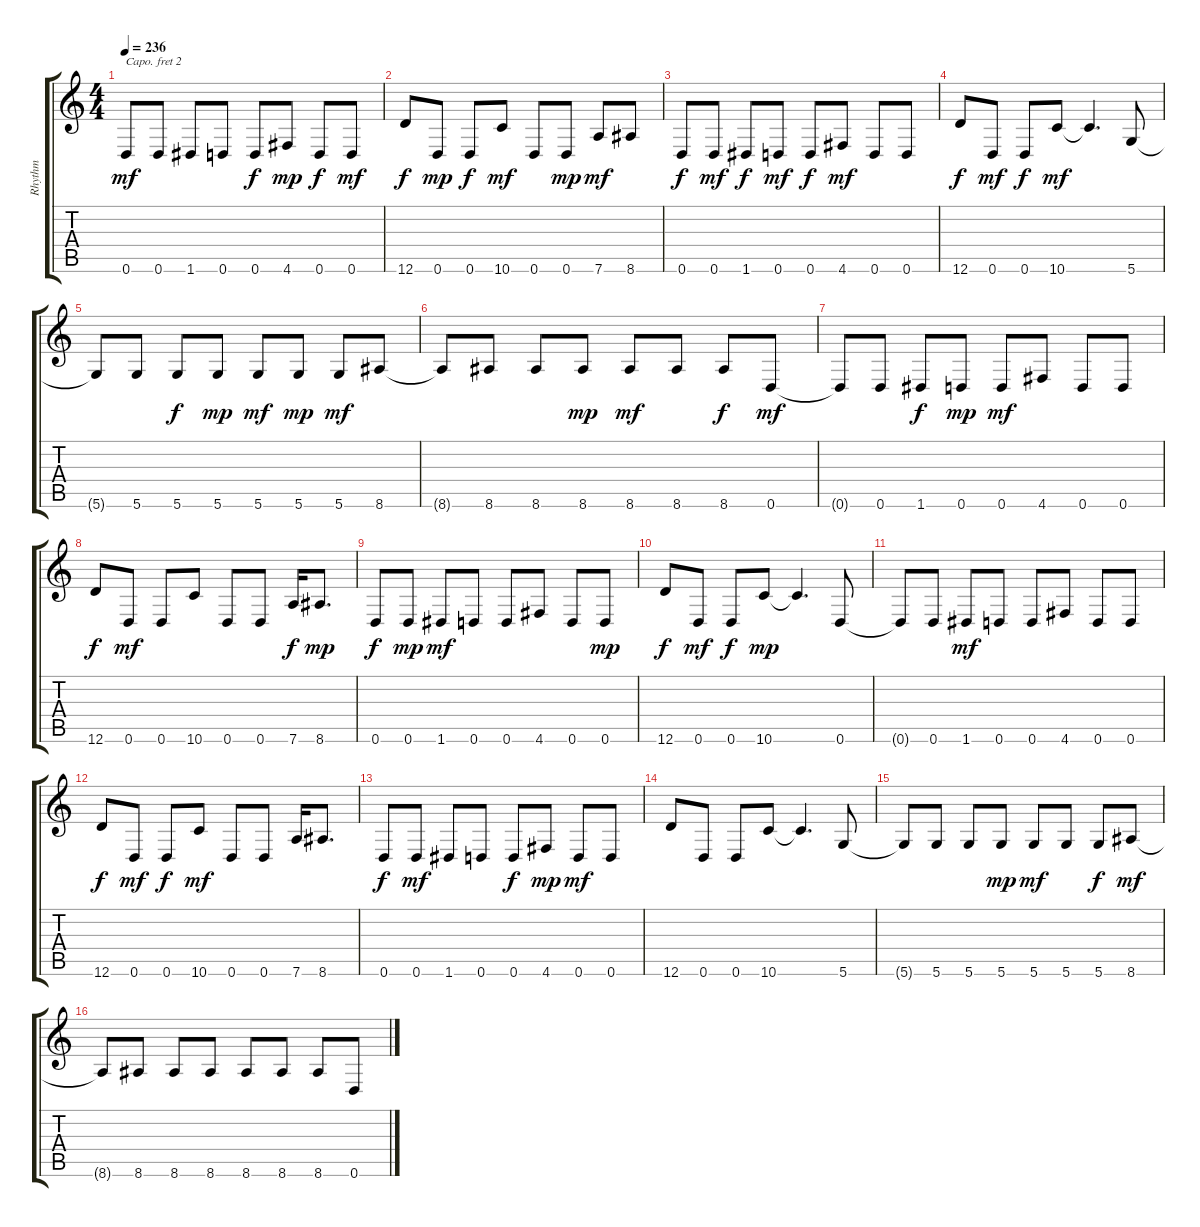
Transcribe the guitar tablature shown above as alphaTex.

\track ("Rhythm" "Rhythm") {instrument distortionguitar}
\staff {score tabs}
\capo 2
\tuning (D4 A3 F3 C3 G2 C2) {hide}
\ts (4 4)
\tempo 236
\clef g2
\ks c
0.6{t}.8{dy mf} 0.6.8 1.6.8 0.6.8 0.6.8{dy f} 4.6.8{dy mp} 0.6.8{dy f} 0.6.8{dy mf} |
12.6.8{dy f} 0.6.8{dy mp} 0.6.8{dy f} 10.6.8{dy mf} 0.6.8 0.6.8{dy mp} 7.6.8{dy mf} 8.6.8 |
0.6.8{dy f} 0.6.8{dy mf} 1.6.8{dy f} 0.6.8{dy mf} 0.6.8{dy f} 4.6.8{dy mf} 0.6.8 0.6.8 |
12.6.8{dy f} 0.6.8{dy mf} 0.6.8{dy f} 10.6.8{dy mf} 10.6{t}.4{d} 5.6.8 |
5.6{t}.8 5.6.8 5.6.8{dy f} 5.6.8{dy mp} 5.6.8{dy mf} 5.6.8{dy mp} 5.6.8{dy mf} 8.6.8 |
8.6{t}.8 8.6.8 8.6.8 8.6.8{dy mp} 8.6.8{dy mf} 8.6.8 8.6.8{dy f} 0.6.8{dy mf} |
0.6{t}.8 0.6.8 1.6.8{dy f} 0.6.8{dy mp} 0.6.8{dy mf} 4.6.8 0.6.8 0.6.8 |
12.6.8{dy f} 0.6.8{dy mf} 0.6.8 10.6.8 0.6.8 0.6.8 7.6.16{dy f} 8.6.8{d dy mp} |
0.6.8{dy f} 0.6.8{dy mp} 1.6.8{dy mf} 0.6.8 0.6.8 4.6.8 0.6.8 0.6.8{dy mp} |
12.6.8{dy f} 0.6.8{dy mf} 0.6.8{dy f} 10.6.8{dy mp} 10.6{t}.4{d} 0.6.8 |
0.6{t}.8 0.6.8 1.6.8{dy mf} 0.6.8 0.6.8 4.6.8 0.6.8 0.6.8 |
12.6.8{dy f} 0.6.8{dy mf} 0.6.8{dy f} 10.6.8{dy mf} 0.6.8 0.6.8 7.6.16 8.6.8{d} |
0.6.8{dy f} 0.6.8{dy mf} 1.6.8 0.6.8 0.6.8{dy f} 4.6.8{dy mp} 0.6.8{dy mf} 0.6.8 |
12.6.8 0.6.8 0.6.8 10.6.8 10.6{t}.4{d} 5.6.8 |
5.6{t}.8 5.6.8 5.6.8 5.6.8{dy mp} 5.6.8{dy mf} 5.6.8 5.6.8{dy f} 8.6.8{dy mf} |
8.6{t}.8 8.6.8 8.6.8 8.6.8 8.6.8 8.6.8 8.6.8 0.6.8
